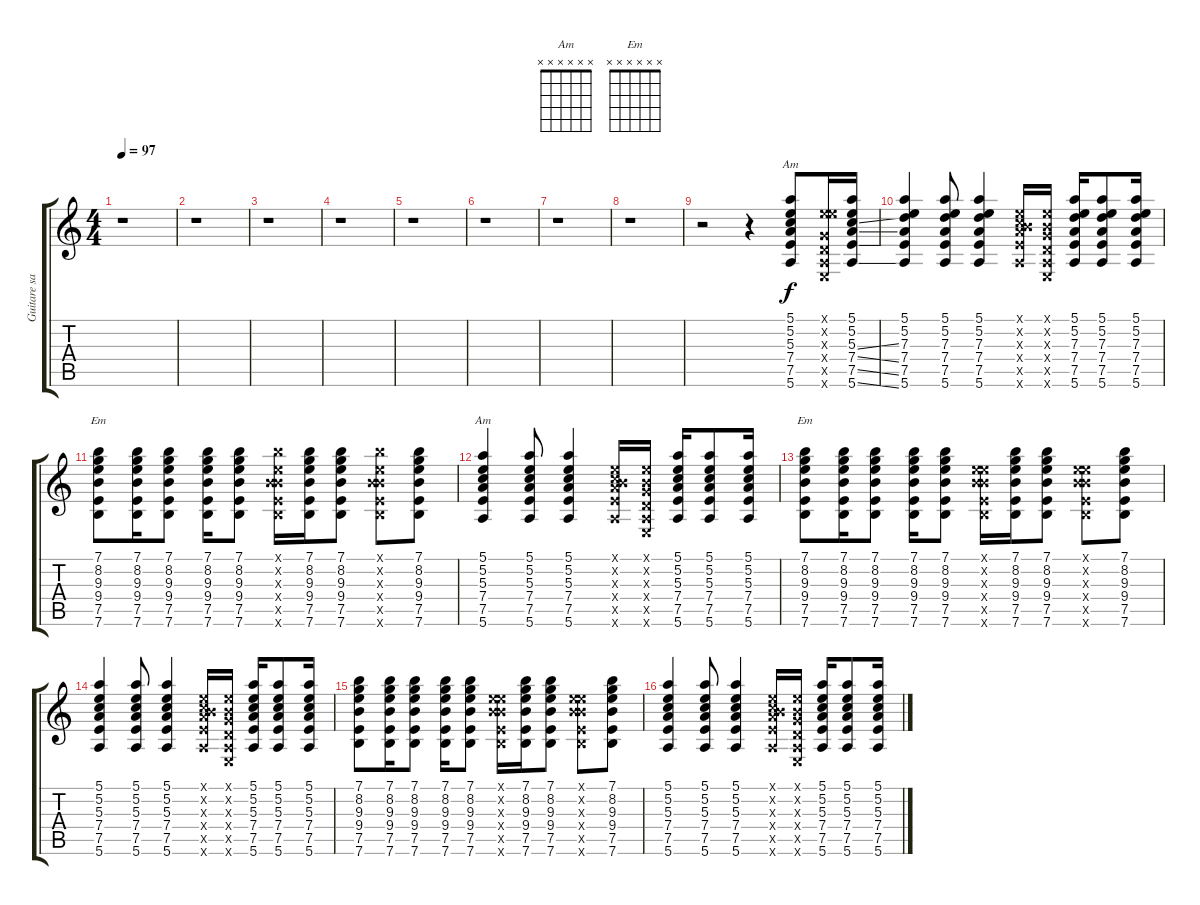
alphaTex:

\track ("Guitare saturée" "Guitare sa") {instrument overdrivenguitar}
\staff {score tabs}
\tuning (E4 B3 G3 D3 A2 E2) {hide}
\chord ("Am" 5 5 5 7 7 5) {firstfret 5}
\chord ("Em" 7 8 9 9 7 7) {firstfret 7}
\chord ("Am" x x x x x x) {firstfret 0}
\chord ("Em" x x x x x x) {firstfret 0}
\ts (4 4)
\tempo 97
\clef g2
\ks c
r.1{dy f} |
r.1 |
r.1 |
r.1 |
r.1 |
r.1 |
r.1 |
r.1 |
r.2 r.4 (5.1 5.2 5.3 7.4 7.5 5.6).8{ch "Am"} (0.1{x} 5.2{x} 0.3{x} 0.4{x} 0.5{x} 0.6{x}).16 (5.1 5.2 5.3{ss} 7.4{ss} 7.5{ss} 5.6{ss}).16 |
(5.1 5.2 7.3 7.4 7.5 5.6).4 (5.1 5.2 7.3 7.4 7.5 5.6).8 (5.1 5.2 7.3 7.4 7.5 5.6).4 (0.1{x} 0.2{x} 5.3{x} 7.4{x} 7.5{x} 5.6{x}).16 (0.1{x} 0.2{x} 0.3{x} 0.4{x} 0.5{x} 0.6{x}).16 (5.1 5.2 7.3 7.4 7.5 5.6).16 (5.1 5.2 7.3 7.4 7.5 5.6).8 (5.1 5.2 7.3 7.4 7.5 5.6).16 |
(7.1 8.2 9.3 9.4 7.5 7.6).8{ch "Em"} (7.1 8.2 9.3 9.4 7.5 7.6).16 (7.1 8.2 9.3 9.4 7.5 7.6).8 (7.1 8.2 9.3 9.4 7.5 7.6).16 (7.1 8.2 9.3 9.4 7.5 7.6).8 (7.1{x} 0.2{x} 9.3{x} 9.4{x} 7.5{x} 7.6{x}).16 (7.1 8.2 9.3 9.4 7.5 7.6).16 (7.1 8.2 9.3 9.4 7.5 7.6).8 (7.1{x} 0.2{x} 9.3{x} 9.4{x} 7.5{x} 7.6{x}).8 (7.1 8.2 9.3 9.4 7.5 7.6).8 |
(5.1 5.2 5.3 7.4 7.5 5.6).4{ch "Am"} (5.1 5.2 5.3 7.4 7.5 5.6).8 (5.1 5.2 5.3 7.4 7.5 5.6).4 (0.1{x} 0.2{x} 5.3{x} 7.4{x} 7.5{x} 5.6{x}).16 (0.1{x} 0.2{x} 0.3{x} 0.4{x} 0.5{x} 0.6{x}).16 (5.1 5.2 5.3 7.4 7.5 5.6).16 (5.1 5.2 5.3 7.4 7.5 5.6).8 (5.1 5.2 5.3 7.4 7.5 5.6).16 |
(7.1 8.2 9.3 9.4 7.5 7.6).8{ch "Em"} (7.1 8.2 9.3 9.4 7.5 7.6).16 (7.1 8.2 9.3 9.4 7.5 7.6).8 (7.1 8.2 9.3 9.4 7.5 7.6).16 (7.1 8.2 9.3 9.4 7.5 7.6).8 (0.1{x} 0.2{x} 9.3{x} 9.4{x} 7.5{x} 7.6{x}).16 (7.1 8.2 9.3 9.4 7.5 7.6).16 (7.1 8.2 9.3 9.4 7.5 7.6).8 (0.1{x} 0.2{x} 9.3{x} 9.4{x} 7.5{x} 7.6{x}).8 (7.1 8.2 9.3 9.4 7.5 7.6).8 |
(5.1 5.2 5.3 7.4 7.5 5.6).4 (5.1 5.2 5.3 7.4 7.5 5.6).8 (5.1 5.2 5.3 7.4 7.5 5.6).4 (0.1{x} 0.2{x} 5.3{x} 7.4{x} 7.5{x} 5.6{x}).16 (0.1{x} 0.2{x} 0.3{x} 0.4{x} 0.5{x} 0.6{x}).16 (5.1 5.2 5.3 7.4 7.5 5.6).16 (5.1 5.2 5.3 7.4 7.5 5.6).8 (5.1 5.2 5.3 7.4 7.5 5.6).16 |
(7.1 8.2 9.3 9.4 7.5 7.6).8 (7.1 8.2 9.3 9.4 7.5 7.6).16 (7.1 8.2 9.3 9.4 7.5 7.6).8 (7.1 8.2 9.3 9.4 7.5 7.6).16 (7.1 8.2 9.3 9.4 7.5 7.6).8 (0.1{x} 0.2{x} 9.3{x} 9.4{x} 7.5{x} 7.6{x}).16 (7.1 8.2 9.3 9.4 7.5 7.6).16 (7.1 8.2 9.3 9.4 7.5 7.6).8 (0.1{x} 0.2{x} 9.3{x} 9.4{x} 7.5{x} 7.6{x}).8 (7.1 8.2 9.3 9.4 7.5 7.6).8 |
(5.1 5.2 5.3 7.4 7.5 5.6).4 (5.1 5.2 5.3 7.4 7.5 5.6).8 (5.1 5.2 5.3 7.4 7.5 5.6).4 (0.1{x} 0.2{x} 5.3{x} 7.4{x} 7.5{x} 5.6{x}).16 (0.1{x} 0.2{x} 0.3{x} 0.4{x} 0.5{x} 0.6{x}).16 (5.1 5.2 5.3 7.4 7.5 5.6).16 (5.1 5.2 5.3 7.4 7.5 5.6).8 (5.1 5.2 5.3 7.4 7.5 5.6).16
